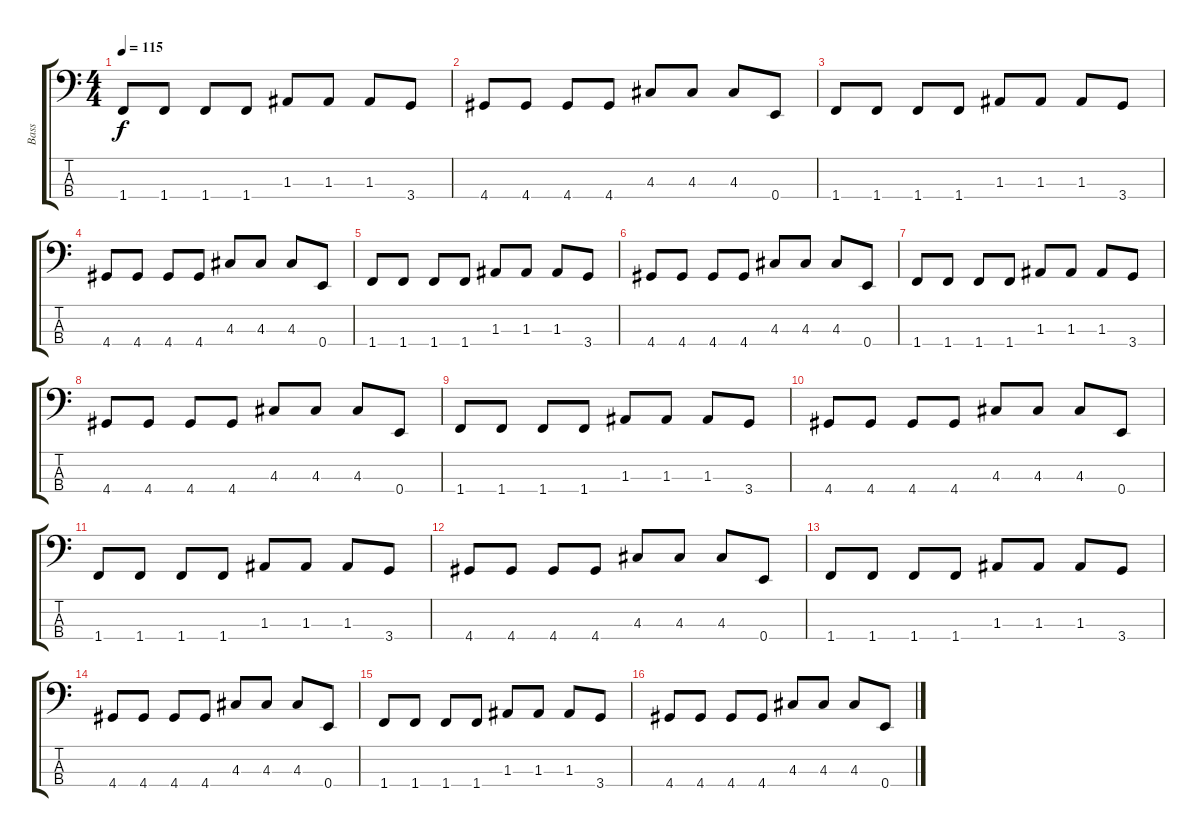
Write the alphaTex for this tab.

\track ("Bass" "Bass") {instrument electricbassfinger}
\staff {score tabs}
\tuning (G2 D2 A1 E1) {hide}
\ts (4 4)
\tempo 115
\clef f4
\ks c
1.4.8{dy f} 1.4.8 1.4.8 1.4.8 1.3.8 1.3.8 1.3.8 3.4.8 |
4.4.8 4.4.8 4.4.8 4.4.8 4.3.8 4.3.8 4.3.8 0.4.8 |
1.4.8 1.4.8 1.4.8 1.4.8 1.3.8 1.3.8 1.3.8 3.4.8 |
4.4.8 4.4.8 4.4.8 4.4.8 4.3.8 4.3.8 4.3.8 0.4.8 |
1.4.8 1.4.8 1.4.8 1.4.8 1.3.8 1.3.8 1.3.8 3.4.8 |
4.4.8 4.4.8 4.4.8 4.4.8 4.3.8 4.3.8 4.3.8 0.4.8 |
1.4.8 1.4.8 1.4.8 1.4.8 1.3.8 1.3.8 1.3.8 3.4.8 |
4.4.8 4.4.8 4.4.8 4.4.8 4.3.8 4.3.8 4.3.8 0.4.8 |
1.4.8 1.4.8 1.4.8 1.4.8 1.3.8 1.3.8 1.3.8 3.4.8 |
4.4.8 4.4.8 4.4.8 4.4.8 4.3.8 4.3.8 4.3.8 0.4.8 |
1.4.8 1.4.8 1.4.8 1.4.8 1.3.8 1.3.8 1.3.8 3.4.8 |
4.4.8 4.4.8 4.4.8 4.4.8 4.3.8 4.3.8 4.3.8 0.4.8 |
1.4.8 1.4.8 1.4.8 1.4.8 1.3.8 1.3.8 1.3.8 3.4.8 |
4.4.8 4.4.8 4.4.8 4.4.8 4.3.8 4.3.8 4.3.8 0.4.8 |
1.4.8 1.4.8 1.4.8 1.4.8 1.3.8 1.3.8 1.3.8 3.4.8 |
4.4.8 4.4.8 4.4.8 4.4.8 4.3.8 4.3.8 4.3.8 0.4.8
